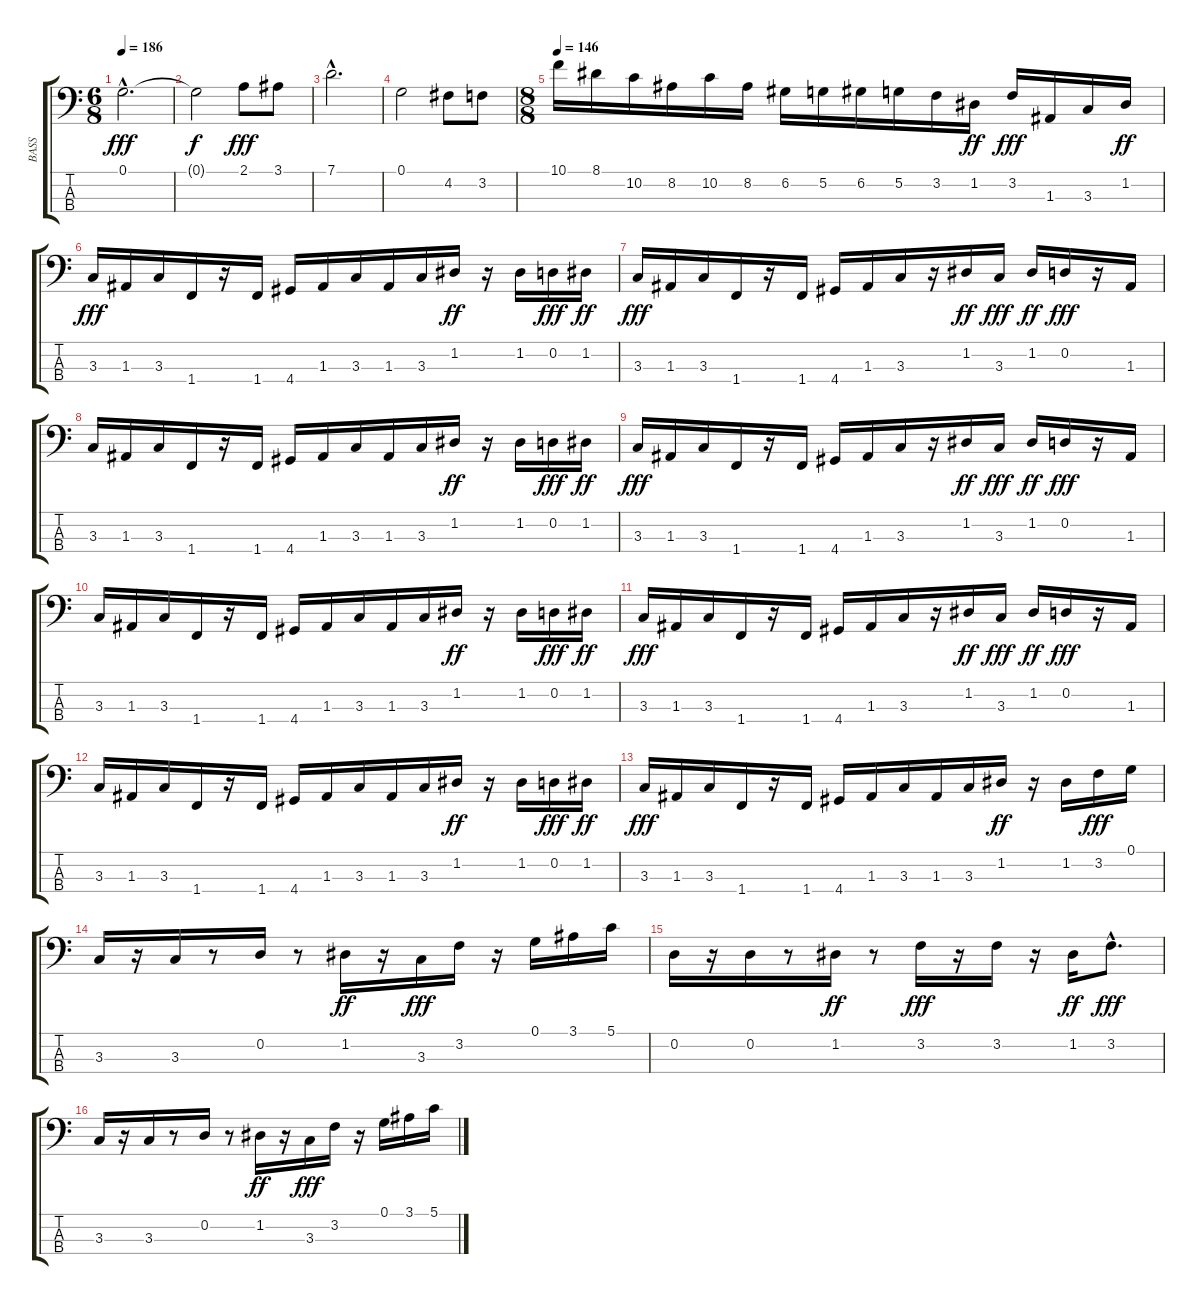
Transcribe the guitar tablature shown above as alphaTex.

\track ("BASS" "BASS") {instrument slapbass1}
\staff {score tabs}
\tuning (G2 D2 A1 E1) {hide}
\ts (6 8)
\tempo 186
\clef f4
\ks c
0.1{hac}.2{d dy fff} |
0.1{t}.2{dy f} 2.1.8{dy fff} 3.1.8 |
7.1{hac}.2{d} |
0.1.2 4.2.8 3.2.8 |
\ts (8 8)
\tempo 146
10.1.16 8.1.16 10.2.16 8.2.16 10.2.16 8.2.16 6.2.16 5.2.16 6.2.16 5.2.16 3.2.16 1.2.16{dy ff} 3.2.16{dy fff} 1.3.16 3.3.16 1.2.16{dy ff} |
3.3.16{dy fff} 1.3.16 3.3.16 1.4.16 r.16 1.4.16 4.4.16 1.3.16 3.3.16 1.3.16 3.3.16 1.2.16{dy ff} r.16 1.2.16 0.2.16{dy fff} 1.2.16{dy ff} |
3.3.16{dy fff} 1.3.16 3.3.16 1.4.16 r.16 1.4.16 4.4.16 1.3.16 3.3.16 r.16 1.2.16{dy ff} 3.3.16{dy fff} 1.2.16{dy ff} 0.2.16{dy fff} r.16 1.3.16 |
3.3.16 1.3.16 3.3.16 1.4.16 r.16 1.4.16 4.4.16 1.3.16 3.3.16 1.3.16 3.3.16 1.2.16{dy ff} r.16 1.2.16 0.2.16{dy fff} 1.2.16{dy ff} |
3.3.16{dy fff} 1.3.16 3.3.16 1.4.16 r.16 1.4.16 4.4.16 1.3.16 3.3.16 r.16 1.2.16{dy ff} 3.3.16{dy fff} 1.2.16{dy ff} 0.2.16{dy fff} r.16 1.3.16 |
3.3.16 1.3.16 3.3.16 1.4.16 r.16 1.4.16 4.4.16 1.3.16 3.3.16 1.3.16 3.3.16 1.2.16{dy ff} r.16 1.2.16 0.2.16{dy fff} 1.2.16{dy ff} |
3.3.16{dy fff} 1.3.16 3.3.16 1.4.16 r.16 1.4.16 4.4.16 1.3.16 3.3.16 r.16 1.2.16{dy ff} 3.3.16{dy fff} 1.2.16{dy ff} 0.2.16{dy fff} r.16 1.3.16 |
3.3.16 1.3.16 3.3.16 1.4.16 r.16 1.4.16 4.4.16 1.3.16 3.3.16 1.3.16 3.3.16 1.2.16{dy ff} r.16 1.2.16 0.2.16{dy fff} 1.2.16{dy ff} |
3.3.16{dy fff} 1.3.16 3.3.16 1.4.16 r.16 1.4.16 4.4.16 1.3.16 3.3.16 1.3.16 3.3.16 1.2.16{dy ff} r.16 1.2.16 3.2.16{dy fff} 0.1.16 |
3.3.16 r.16 3.3.16 r.8 0.2.16 r.8 1.2.16{dy ff} r.16 3.3.16{dy fff} 3.2.16 r.16 0.1.16 3.1.16 5.1.16 |
0.2.16 r.16 0.2.16 r.8 1.2.16{dy ff} r.8 3.2.16{dy fff} r.16 3.2.16 r.16 1.2.16{dy ff} 3.2{hac}.8{d dy fff} |
3.3.16 r.16 3.3.16 r.8 0.2.16 r.8 1.2.16{dy ff} r.16 3.3.16{dy fff} 3.2.16 r.16 0.1.16 3.1.16 5.1.16
